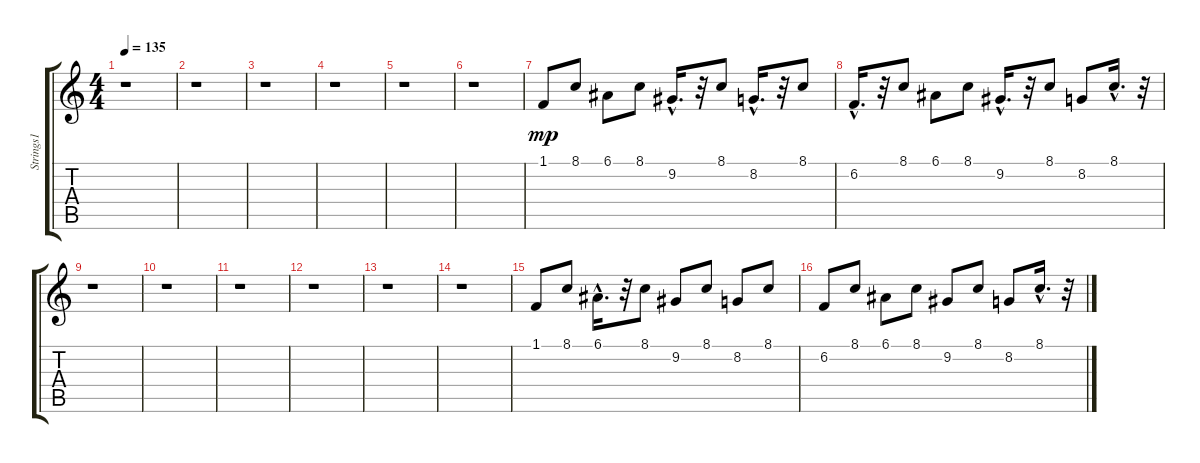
\track ("Strings1" "Strings1") {instrument stringensemble1}
\staff {score tabs}
\tuning (E4 B3 G3 D3 A2 E2) {hide}
\ts (4 4)
\tempo 135
\clef g2
\ks c
r.1{dy mp} |
r.1 |
r.1 |
r.1 |
r.1 |
r.1 |
1.1.8 8.1.8 6.1.8 8.1.8 9.2{hac}.16{d} r.32 8.1.8 8.2{hac}.16{d} r.32 8.1.8 |
6.2{hac}.16{d} r.32 8.1.8 6.1.8 8.1.8 9.2{hac}.16{d} r.32 8.1.8 8.2.8 8.1{hac}.16{d} r.32 |
r.1 |
r.1 |
r.1 |
r.1 |
r.1 |
r.1 |
1.1.8 8.1.8 6.1{hac}.16{d} r.32 8.1.8 9.2.8 8.1.8 8.2.8 8.1.8 |
6.2.8 8.1.8 6.1.8 8.1.8 9.2.8 8.1.8 8.2.8 8.1{hac}.16{d} r.32
